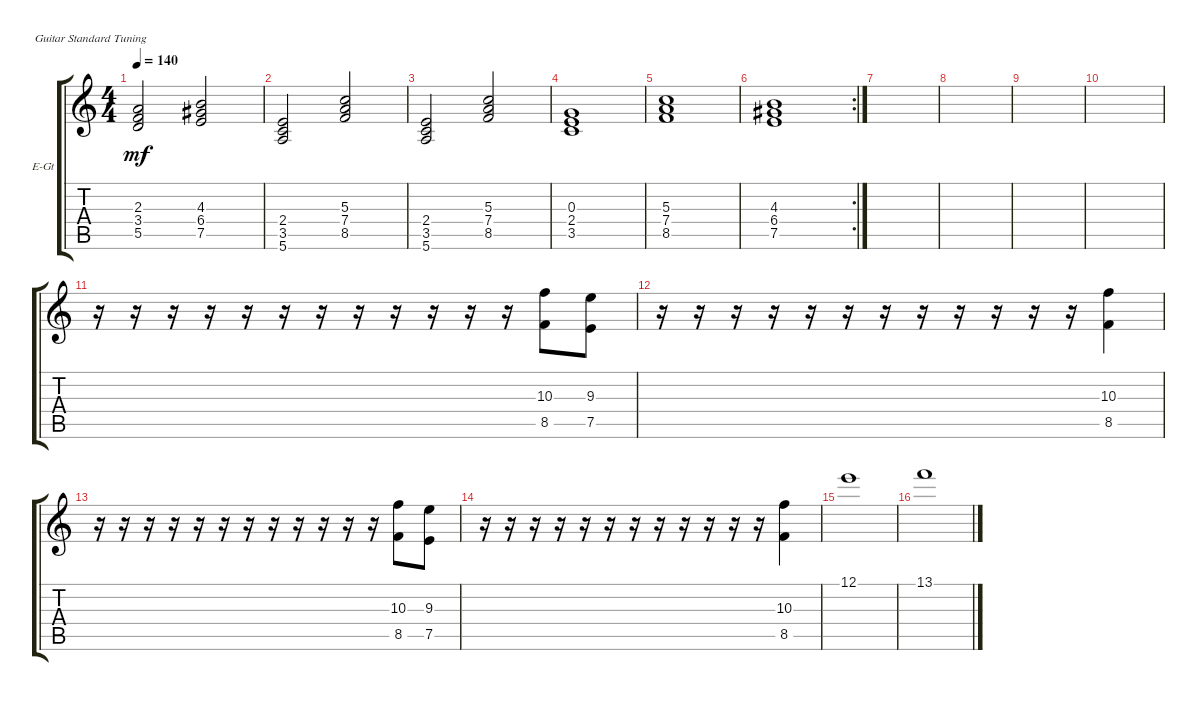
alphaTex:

\defaultSystemsLayout 4
\bracketExtendMode groupsimilarinstruments
\firstSystemTrackNameOrientation horizontal
\otherSystemsTrackNameOrientation horizontal
\track ("Red" "E-Gt") {instrument electricguitarclean}
\staff {score tabs}
\tuning (E4 B3 G3 D3 A2 E2)
\ts (4 4)
\tempo 140
\clef g2
\scale
0.333333
\ks c
(5.5 3.4 2.3).2{dy mf} (7.5 6.4 4.3).2 |
\scale
0.333333 (5.6 3.5 2.4).2 (8.5 7.4 5.3).2 |
\scale
0.333333 (5.6 3.5 2.4).2 (8.5 7.4 5.3).2 |
\scale
0.333333 (3.5 2.4 0.3).1 |
\scale
0.322917 (8.5 7.4 5.3).1 |
\rc 2
\scale
0.354167 (7.5 6.4 4.3).1 |
\scale
0.322917 |
\scale
0.333333 |
\scale
0.333333 |
\scale
0.333333 |
\scale
0.333333 r.16 r.16 r.16 r.16 r.16 r.16 r.16 r.16 r.16 r.16 r.16 r.16 (10.3 8.5).8 (9.3 7.5).8 |
\scale
0.333333 r.16 r.16 r.16 r.16 r.16 r.16 r.16 r.16 r.16 r.16 r.16 r.16 (8.5 10.3).4 |
\scale
0.333333 r.16 r.16 r.16 r.16 r.16 r.16 r.16 r.16 r.16 r.16 r.16 r.16 (8.5 10.3).8 (7.5 9.3).8 |
\scale
0.333333 r.16 r.16 r.16 r.16 r.16 r.16 r.16 r.16 r.16 r.16 r.16 r.16 (8.5 10.3).4 |
\scale
0.333333 12.1.1 |
\scale
0.333333 13.1.1
